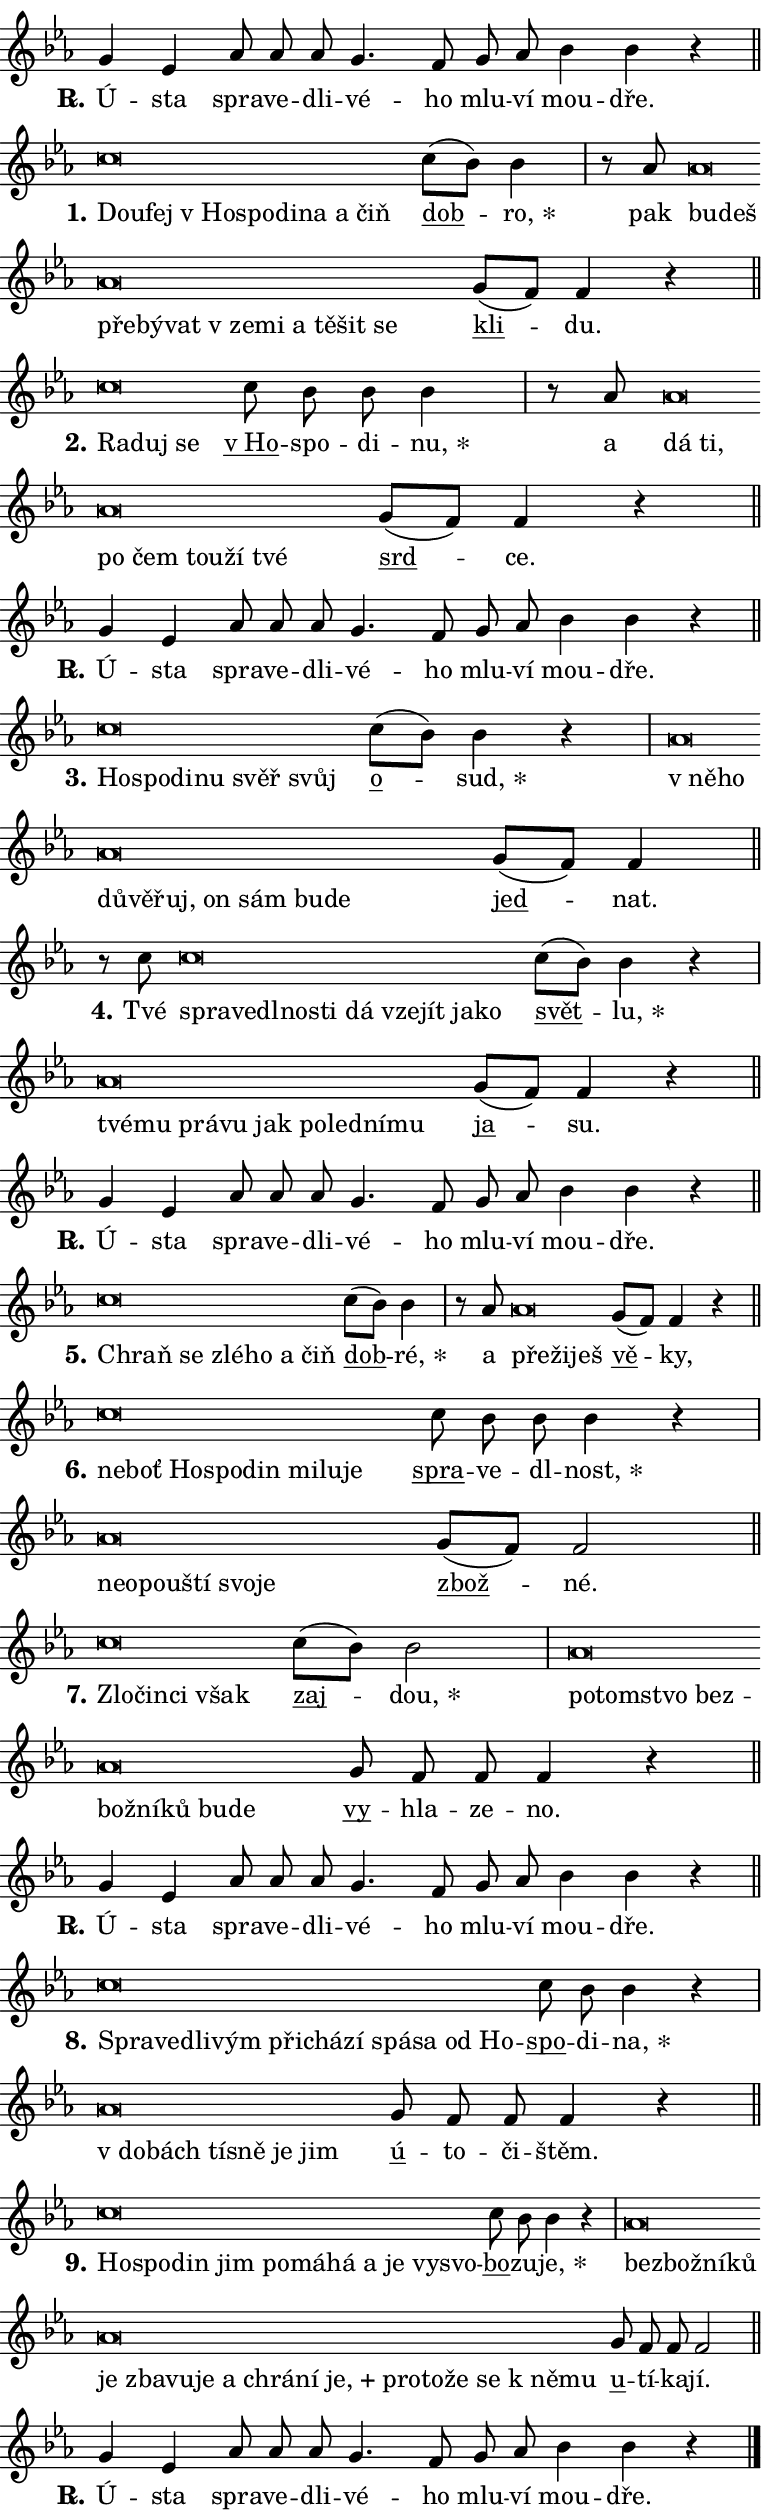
\version "2.24.0"
\header { tagline = "" }
\paper {
  indent = 0\cm
  top-margin = 0\cm
  right-margin = 0.13\cm % to fit lyric hyphens
  bottom-margin = 0\cm
  left-margin = 0\cm
  paper-width = 13\cm
  page-breaking = #ly:one-page-breaking
  system-system-spacing.basic-distance = #11
  score-system-spacing.basic-distance = #11
  ragged-last = ##f
}


%% Author: Thomas Morley
%% https://lists.gnu.org/archive/html/lilypond-user/2020-05/msg00002.html
#(define (line-position grob)
"Returns position of @var[grob} in current system:
   @code{'start}, if at first time-step
   @code{'end}, if at last time-step
   @code{'middle} otherwise
"
  (let* ((col (ly:item-get-column grob))
         (ln (ly:grob-object col 'left-neighbor))
         (rn (ly:grob-object col 'right-neighbor))
         (col-to-check-left (if (ly:grob? ln) ln col))
         (col-to-check-right (if (ly:grob? rn) rn col))
         (break-dir-left
           (and
             (ly:grob-property col-to-check-left 'non-musical #f)
             (ly:item-break-dir col-to-check-left)))
         (break-dir-right
           (and
             (ly:grob-property col-to-check-right 'non-musical #f)
             (ly:item-break-dir col-to-check-right))))
        (cond ((eqv? 1 break-dir-left) 'start)
              ((eqv? -1 break-dir-right) 'end)
              (else 'middle))))

#(define (tranparent-at-line-position vctor)
  (lambda (grob)
  "Relying on @code{line-position} select the relevant enry from @var{vctor}.
Used to determine transparency,"
    (case (line-position grob)
      ((end) (not (vector-ref vctor 0)))
      ((middle) (not (vector-ref vctor 1)))
      ((start) (not (vector-ref vctor 2))))))

noteHeadBreakVisibility =
#(define-music-function (break-visibility)(vector?)
"Makes @code{NoteHead}s transparent relying on @var{break-visibility}"
#{
  \override NoteHead.transparent =
    #(tranparent-at-line-position break-visibility)
#})

#(define delete-ledgers-for-transparent-note-heads
  (lambda (grob)
    "Reads whether a @code{NoteHead} is transparent.
If so this @code{NoteHead} is removed from @code{'note-heads} from
@var{grob}, which is supposed to be @code{LedgerLineSpanner}.
As a result ledgers are not printed for this @code{NoteHead}"
    (let* ((nhds-array (ly:grob-object grob 'note-heads))
           (nhds-list
             (if (ly:grob-array? nhds-array)
                 (ly:grob-array->list nhds-array)
                 '()))
           ;; Relies on the transparent-property being done before
           ;; Staff.LedgerLineSpanner.after-line-breaking is executed.
           ;; This is fragile ...
           (to-keep
             (remove
               (lambda (nhd)
                 (ly:grob-property nhd 'transparent #f))
               nhds-list)))
      ;; TODO find a better method to iterate over grob-arrays, similiar
      ;; to filter/remove etc for lists
      ;; For now rebuilt from scratch
      (set! (ly:grob-object grob 'note-heads)  '())
      (for-each
        (lambda (nhd)
          (ly:pointer-group-interface::add-grob grob 'note-heads nhd))
        to-keep))))

squashNotes = {
  \override NoteHead.X-extent = #'(-0.2 . 0.2)
  \override NoteHead.Y-extent = #'(-0.75 . 0)
  \override NoteHead.stencil =
    #(lambda (grob)
       (let ((pos (ly:grob-property grob 'staff-position)))
         (begin
           (if (< pos -7) (display "ERROR: Lower brevis then expected\n") (display ""))
           (if (<= pos -6) ly:text-interface::print ly:note-head::print))))
}
unSquashNotes = {
  \revert NoteHead.X-extent
  \revert NoteHead.Y-extent
  \revert NoteHead.stencil
}

hideNotes = \noteHeadBreakVisibility #begin-of-line-visible
unHideNotes = \noteHeadBreakVisibility #all-visible

% work-around for resetting accidentals
% https://lilypond.org/doc/v2.23/Documentation/notation/displaying-rhythms#unmetered-music
cadenzaMeasure = {
  \cadenzaOff
  \partial 1024 s1024
  \cadenzaOn
}

#(define-markup-command (accent layout props text) (markup?)
  "Underline accented syllable"
  (interpret-markup layout props
    #{\markup \override #'(offset . 4.3) \underline { #text }#}))

responsum = \markup \concat {
  "R" \hspace #-1.05 \path #0.1 #'((moveto 0 0.07) (lineto 0.9 0.8)) \hspace #0.05 "."
}

spaceSize = #0.6828661417322834 % exact space size for TeX Gyre Schola

\layout {
  \context {
    \Staff
    \remove "Time_signature_engraver"
    \override LedgerLineSpanner.after-line-breaking = #delete-ledgers-for-transparent-note-heads
  }
  \context {
    \Lyrics {
      \override LyricSpace.minimum-distance = \spaceSize
      \override LyricText.font-name = #"TeX Gyre Schola"
      \override LyricText.font-size = 1
      \override StanzaNumber.font-name = #"TeX Gyre Schola Bold"
      \override StanzaNumber.font-size = 1
    }
  }
  \context {
    \Score 
    \override NoteHead.text =
      #(lambda (grob) 
        (let ((pos (ly:grob-property grob 'staff-position)))
          #{\markup {
            \combine
              \halign #-0.55 \raise #(if (= pos -6) 0 0.5) \override #'(thickness . 2) \draw-line #'(3.2 . 0)
              \musicglyph "noteheads.sM1"
          }#}))
  }
}

% magnetic-lyrics.ily
%
%   written by
%     Jean Abou Samra <jean@abou-samra.fr>
%     Werner Lemberg <wl@gnu.org>
%
%   adapted by
%     Jiri Hon <jiri.hon@gmail.com>
%
% Version 2022-Apr-15

% https://www.mail-archive.com/lilypond-user@gnu.org/msg149350.html

#(define (Left_hyphen_pointer_engraver context)
   "Collect syllable-hyphen-syllable occurrences in lyrics and store
them in properties.  This engraver only looks to the left.  For
example, if the lyrics input is @code{foo -- bar}, it does the
following.

@itemize @bullet
@item
Set the @code{text} property of the @code{LyricHyphen} grob between
@q{foo} and @q{bar} to @code{foo}.

@item
Set the @code{left-hyphen} property of the @code{LyricText} grob with
text @q{foo} to the @code{LyricHyphen} grob between @q{foo} and
@q{bar}.
@end itemize

Use this auxiliary engraver in combination with the
@code{lyric-@/text::@/apply-@/magnetic-@/offset!} hook."
   (let ((hyphen #f)
         (text #f))
     (make-engraver
      (acknowledgers
       ((lyric-syllable-interface engraver grob source-engraver)
        (set! text grob)))
      (end-acknowledgers
       ((lyric-hyphen-interface engraver grob source-engraver)
        ;(when (not (grob::has-interface grob 'lyric-space-interface))
          (set! hyphen grob)));)
      ((stop-translation-timestep engraver)
       (when (and text hyphen)
         (ly:grob-set-object! text 'left-hyphen hyphen))
       (set! text #f)
       (set! hyphen #f)))))

#(define (lyric-text::apply-magnetic-offset! grob)
   "If the space between two syllables is less than the value in
property @code{LyricText@/.details@/.squash-threshold}, move the right
syllable to the left so that it gets concatenated with the left
syllable.

Use this function as a hook for
@code{LyricText@/.after-@/line-@/breaking} if the
@code{Left_@/hyphen_@/pointer_@/engraver} is active."
   (let ((hyphen (ly:grob-object grob 'left-hyphen #f)))
     (when hyphen
       (let ((left-text (ly:spanner-bound hyphen LEFT)))
         (when (grob::has-interface left-text 'lyric-syllable-interface)
           (let* ((common (ly:grob-common-refpoint grob left-text X))
                  (this-x-ext (ly:grob-extent grob common X))
                  (left-x-ext
                   (begin
                     ;; Trigger magnetism for left-text.
                     (ly:grob-property left-text 'after-line-breaking)
                     (ly:grob-extent left-text common X)))
                  ;; `delta` is the gap width between two syllables.
                  (delta (- (interval-start this-x-ext)
                            (interval-end left-x-ext)))
                  (details (ly:grob-property grob 'details))
                  (threshold (assoc-get 'squash-threshold details 0.2)))
             (when (< delta threshold)
               (let* (;; We have to manipulate the input text so that
                      ;; ligatures crossing syllable boundaries are not
                      ;; disabled.  For languages based on the Latin
                      ;; script this is essentially a beautification.
                      ;; However, for non-Western scripts it can be a
                      ;; necessity.
                      (lt (ly:grob-property left-text 'text))
                      (rt (ly:grob-property grob 'text))
                      (is-space (grob::has-interface hyphen 'lyric-space-interface))
                      (space (if is-space " " ""))
                      (extra-delta (if is-space spaceSize 0))
                      ;; Append new syllable.
                      (ltrt-space (if (and (string? lt) (string? rt))
                                (string-append lt space rt)
                                (make-concat-markup (list lt space rt))))
                      ;; Right-align `ltrt` to the right side.
                      (ltrt-space-markup (grob-interpret-markup
                               grob
                               (make-translate-markup
                                (cons (interval-length this-x-ext) 0)
                                (make-right-align-markup ltrt-space)))))
                 (begin
                   ;; Don't print `left-text`.
                   (ly:grob-set-property! left-text 'stencil #f)
                   ;; Set text and stencil (which holds all collected
                   ;; syllables so far) and shift it to the left.
                   (ly:grob-set-property! grob 'text ltrt-space)
                   (ly:grob-set-property! grob 'stencil ltrt-space-markup)
                   (ly:grob-translate-axis! grob (- (- delta extra-delta)) X))))))))))


#(define (lyric-hyphen::displace-bounds-first grob)
   ;; Make very sure this callback isn't triggered too early.
   (let ((left (ly:spanner-bound grob LEFT))
         (right (ly:spanner-bound grob RIGHT)))
     (ly:grob-property left 'after-line-breaking)
     (ly:grob-property right 'after-line-breaking)
     (ly:lyric-hyphen::print grob)))

squashThreshold = #0.4

\layout {
  \context {
    \Lyrics
    \consists #Left_hyphen_pointer_engraver
    \override LyricText.after-line-breaking =
      #lyric-text::apply-magnetic-offset!
    \override LyricHyphen.stencil = #lyric-hyphen::displace-bounds-first
    \override LyricText.details.squash-threshold = \squashThreshold
    \override LyricHyphen.minimum-distance = 0
    \override LyricHyphen.minimum-length = \squashThreshold
  }
}

squashText = \override LyricText.details.squash-threshold = 9999
unSquashText = \override LyricText.details.squash-threshold = \squashThreshold

leftText = \override LyricText.self-alignment-X = #LEFT
unLeftText = \revert LyricText.self-alignment-X

starOffset = #(lambda (grob) 
                (let ((x_offset (ly:self-alignment-interface::aligned-on-x-parent grob)))
                  (if (= x_offset 0) 0 (+ x_offset 1.2))))

star = #(define-music-function (syllable)(string?)
"Append star separator at the end of a syllable"
#{
  \once \override LyricText.X-offset = #starOffset
  \lyricmode { \markup {
    #syllable
    \override #'((font-name . "TeX Gyre Schola Bold")) \hspace #0.2 \lower #0.65 \larger "*"
  } }
#})

starAccent = #(define-music-function (syllable)(string?)
"Append star separator at the end of a syllable and make accent"
#{
  \once \override LyricText.X-offset = #starOffset
  \lyricmode { \markup {
    \accent #syllable
    \override #'((font-name . "TeX Gyre Schola Bold")) \hspace #0.2 \lower #0.65 \larger "*"
  } }
#})

breath = #(define-music-function (syllable)(string?)
"Append breathing indicator at the end of a syllable"
#{
  \lyricmode { \markup { #syllable "+" } }
#})

optionalBreath = #(define-music-function (syllable)(string?)
"Append optional breathing indicator at the end of a syllable"
#{
  \lyricmode { \markup { #syllable "(+)" } }
#})


\score {
    <<
        \new Voice = "melody" { \cadenzaOn \key es \major \relative { g'4 es as8 as as \bar "" g4. f8 \bar "" g as bes4 bes r \cadenzaMeasure \bar "||" \break } }
        \new Lyrics \lyricsto "melody" { \lyricmode { \set stanza = \responsum
Ú -- sta spra -- ve -- dli -- vé -- ho mlu -- ví mou -- dře. } }
    >>
    \layout {}
}

\score {
    <<
        \new Voice = "melody" { \cadenzaOn \key es \major \relative { \squashNotes c''\breve*1/16 \hideNotes \breve*1/16 \bar "" \breve*1/16 \bar "" \breve*1/16 \bar "" \breve*1/16 \bar "" \breve*1/16 \bar "" \breve*1/16 \breve*1/16 \bar "" \unHideNotes \unSquashNotes \bar "" c8[( bes)] bes4 \cadenzaMeasure \bar "|" r8 as8 \squashNotes as\breve*1/16 \hideNotes \breve*1/16 \bar "" \breve*1/16 \bar "" \breve*1/16 \bar "" \breve*1/16 \bar "" \breve*1/16 \bar "" \breve*1/16 \bar "" \breve*1/16 \bar "" \breve*1/16 \bar "" \breve*1/16 \breve*1/16 \bar "" \unHideNotes \unSquashNotes \bar "" g8[( f)] f4 r \cadenzaMeasure \bar "||" \break } }
        \new Lyrics \lyricsto "melody" { \lyricmode { \set stanza = "1."
\leftText Dou -- \squashText fej "v Ho" -- spo -- di -- na a čiň \unLeftText \unSquashText \markup \accent dob -- \star ro, pak \leftText bu -- \squashText deš pře -- bý -- vat "v ze" -- mi a tě -- šit se \unLeftText \unSquashText \markup \accent kli -- du. } }
    >>
    \layout {}
}

\score {
    <<
        \new Voice = "melody" { \cadenzaOn \key es \major \relative { \squashNotes c''\breve*1/16 \hideNotes \breve*1/16 \breve*1/16 \bar "" \unHideNotes \unSquashNotes \bar "" c8 bes bes bes4 \cadenzaMeasure \bar "|" r8 as8 \squashNotes as\breve*1/16 \hideNotes \breve*1/16 \bar "" \breve*1/16 \bar "" \breve*1/16 \bar "" \breve*1/16 \bar "" \breve*1/16 \breve*1/16 \bar "" \unHideNotes \unSquashNotes \bar "" g8[( f)] f4 r \cadenzaMeasure \bar "||" \break } }
        \new Lyrics \lyricsto "melody" { \lyricmode { \set stanza = "2."
\leftText Ra -- \squashText duj se \unLeftText \unSquashText \markup \accent "v Ho" -- spo -- di -- \star nu, a \leftText dá \squashText ti, po čem tou -- ží tvé \unLeftText \unSquashText \markup \accent srd -- ce. } }
    >>
    \layout {}
}

\score {
    <<
        \new Voice = "melody" { \cadenzaOn \key es \major \relative { g'4 es as8 as as \bar "" g4. f8 \bar "" g as bes4 bes r \cadenzaMeasure \bar "||" \break } }
        \new Lyrics \lyricsto "melody" { \lyricmode { \set stanza = \responsum
Ú -- sta spra -- ve -- dli -- vé -- ho mlu -- ví mou -- dře. } }
    >>
    \layout {}
}

\score {
    <<
        \new Voice = "melody" { \cadenzaOn \key es \major \relative { \squashNotes c''\breve*1/16 \hideNotes \breve*1/16 \bar "" \breve*1/16 \bar "" \breve*1/16 \bar "" \breve*1/16 \breve*1/16 \bar "" \unHideNotes \unSquashNotes \bar "" c8[( bes)] bes4 r \cadenzaMeasure \bar "|" \squashNotes as\breve*1/16 \hideNotes \breve*1/16 \bar "" \breve*1/16 \bar "" \breve*1/16 \bar "" \breve*1/16 \bar "" \breve*1/16 \bar "" \breve*1/16 \bar "" \breve*1/16 \breve*1/16 \bar "" \unHideNotes \unSquashNotes \bar "" g8[( f)] f4 \cadenzaMeasure \bar "||" \break } }
        \new Lyrics \lyricsto "melody" { \lyricmode { \set stanza = "3."
\leftText Ho -- \squashText spo -- di -- nu svěř svůj \unLeftText \unSquashText \markup \accent o -- \star sud, \leftText "v ně" -- \squashText ho dů -- vě -- řuj, on sám bu -- de \unLeftText \unSquashText \markup \accent jed -- nat. } }
    >>
    \layout {}
}

\score {
    <<
        \new Voice = "melody" { \cadenzaOn \key es \major \relative { r8 c''8 \squashNotes c\breve*1/16 \hideNotes \breve*1/16 \bar "" \breve*1/16 \bar "" \breve*1/16 \bar "" \breve*1/16 \bar "" \breve*1/16 \bar "" \breve*1/16 \bar "" \breve*1/16 \bar "" \breve*1/16 \breve*1/16 \bar "" \unHideNotes \unSquashNotes \bar "" c8[( bes)] bes4 r \cadenzaMeasure \bar "|" \squashNotes as\breve*1/16 \hideNotes \breve*1/16 \bar "" \breve*1/16 \bar "" \breve*1/16 \bar "" \breve*1/16 \bar "" \breve*1/16 \bar "" \breve*1/16 \bar "" \breve*1/16 \breve*1/16 \bar "" \unHideNotes \unSquashNotes \bar "" g8[( f)] f4 r \cadenzaMeasure \bar "||" \break } }
        \new Lyrics \lyricsto "melody" { \lyricmode { \set stanza = "4."
Tvé \leftText spra -- \squashText ve -- dl -- no -- sti dá vze -- jít ja -- ko \unLeftText \unSquashText \markup \accent svět -- \star lu, \leftText tvé -- \squashText mu prá -- vu jak po -- led -- ní -- mu \unLeftText \unSquashText \markup \accent ja -- su. } }
    >>
    \layout {}
}

\score {
    <<
        \new Voice = "melody" { \cadenzaOn \key es \major \relative { g'4 es as8 as as \bar "" g4. f8 \bar "" g as bes4 bes r \cadenzaMeasure \bar "||" \break } }
        \new Lyrics \lyricsto "melody" { \lyricmode { \set stanza = \responsum
Ú -- sta spra -- ve -- dli -- vé -- ho mlu -- ví mou -- dře. } }
    >>
    \layout {}
}

\score {
    <<
        \new Voice = "melody" { \cadenzaOn \key es \major \relative { \squashNotes c''\breve*1/16 \hideNotes \breve*1/16 \bar "" \breve*1/16 \bar "" \breve*1/16 \bar "" \breve*1/16 \breve*1/16 \bar "" \unHideNotes \unSquashNotes \bar "" c8[( bes)] bes4 \cadenzaMeasure \bar "|" r8 as8 \squashNotes as\breve*1/16 \hideNotes \breve*1/16 \breve*1/16 \bar "" \unHideNotes \unSquashNotes \bar "" g8[( f)] f4 r \cadenzaMeasure \bar "||" \break } }
        \new Lyrics \lyricsto "melody" { \lyricmode { \set stanza = "5."
\leftText Chraň \squashText se zlé -- ho a čiň \unLeftText \unSquashText \markup \accent dob -- \star ré, a \leftText pře -- \squashText ži -- ješ \unLeftText \unSquashText \markup \accent vě -- ky, } }
    >>
    \layout {}
}

\score {
    <<
        \new Voice = "melody" { \cadenzaOn \key es \major \relative { \squashNotes c''\breve*1/16 \hideNotes \breve*1/16 \bar "" \breve*1/16 \bar "" \breve*1/16 \bar "" \breve*1/16 \bar "" \breve*1/16 \bar "" \breve*1/16 \breve*1/16 \bar "" \unHideNotes \unSquashNotes \bar "" c8 bes bes bes4 r \cadenzaMeasure \bar "|" \squashNotes as\breve*1/16 \hideNotes \breve*1/16 \bar "" \breve*1/16 \bar "" \breve*1/16 \bar "" \breve*1/16 \breve*1/16 \bar "" \unHideNotes \unSquashNotes \bar "" g8[( f)] f2 \cadenzaMeasure \bar "||" \break } }
        \new Lyrics \lyricsto "melody" { \lyricmode { \set stanza = "6."
\leftText ne -- \squashText boť Ho -- spo -- din mi -- lu -- je \unLeftText \unSquashText \markup \accent spra -- ve -- dl -- \star nost, \leftText ne -- \squashText o -- pou -- ští svo -- je \unLeftText \unSquashText \markup \accent zbož -- né. } }
    >>
    \layout {}
}

\score {
    <<
        \new Voice = "melody" { \cadenzaOn \key es \major \relative { \squashNotes c''\breve*1/16 \hideNotes \breve*1/16 \bar "" \breve*1/16 \breve*1/16 \bar "" \unHideNotes \unSquashNotes \bar "" c8[( bes)] bes2 \cadenzaMeasure \bar "|" \squashNotes as\breve*1/16 \hideNotes \breve*1/16 \bar "" \breve*1/16 \bar "" \breve*1/16 \bar "" \breve*1/16 \bar "" \breve*1/16 \bar "" \breve*1/16 \bar "" \breve*1/16 \breve*1/16 \bar "" \unHideNotes \unSquashNotes \bar "" g8 f f f4 r \cadenzaMeasure \bar "||" \break } }
        \new Lyrics \lyricsto "melody" { \lyricmode { \set stanza = "7."
\leftText Zlo -- \squashText čin -- ci však \unLeftText \unSquashText \markup \accent zaj -- \star dou, \leftText po -- \squashText tom -- stvo bez -- bož -- ní -- ků bu -- de \unLeftText \unSquashText \markup \accent vy -- hla -- ze -- no. } }
    >>
    \layout {}
}

\score {
    <<
        \new Voice = "melody" { \cadenzaOn \key es \major \relative { g'4 es as8 as as \bar "" g4. f8 \bar "" g as bes4 bes r \cadenzaMeasure \bar "||" \break } }
        \new Lyrics \lyricsto "melody" { \lyricmode { \set stanza = \responsum
Ú -- sta spra -- ve -- dli -- vé -- ho mlu -- ví mou -- dře. } }
    >>
    \layout {}
}

\score {
    <<
        \new Voice = "melody" { \cadenzaOn \key es \major \relative { \squashNotes c''\breve*1/16 \hideNotes \breve*1/16 \bar "" \breve*1/16 \bar "" \breve*1/16 \bar "" \breve*1/16 \bar "" \breve*1/16 \bar "" \breve*1/16 \bar "" \breve*1/16 \bar "" \breve*1/16 \bar "" \breve*1/16 \breve*1/16 \bar "" \unHideNotes \unSquashNotes \bar "" c8 bes bes4 r \cadenzaMeasure \bar "|" \squashNotes as\breve*1/16 \hideNotes \breve*1/16 \bar "" \breve*1/16 \bar "" \breve*1/16 \bar "" \breve*1/16 \breve*1/16 \bar "" \unHideNotes \unSquashNotes \bar "" g8 f f f4 r \cadenzaMeasure \bar "||" \break } }
        \new Lyrics \lyricsto "melody" { \lyricmode { \set stanza = "8."
\leftText Spra -- \squashText ve -- dli -- vým při -- chá -- zí spá -- sa od Ho -- \unLeftText \unSquashText \markup \accent spo -- di -- \star na, \leftText "v do" -- \squashText bách tí -- sně je jim \unLeftText \unSquashText \markup \accent ú -- to -- či -- štěm. } }
    >>
    \layout {}
}

\score {
    <<
        \new Voice = "melody" { \cadenzaOn \key es \major \relative { \squashNotes c''\breve*1/16 \hideNotes \breve*1/16 \bar "" \breve*1/16 \bar "" \breve*1/16 \bar "" \breve*1/16 \bar "" \breve*1/16 \bar "" \breve*1/16 \bar "" \breve*1/16 \bar "" \breve*1/16 \bar "" \breve*1/16 \breve*1/16 \bar "" \unHideNotes \unSquashNotes \bar "" c8 bes bes4 r \cadenzaMeasure \bar "|" \squashNotes as\breve*1/16 \hideNotes \breve*1/16 \bar "" \breve*1/16 \bar "" \breve*1/16 \bar "" \breve*1/16 \bar "" \breve*1/16 \bar "" \breve*1/16 \bar "" \breve*1/16 \bar "" \breve*1/16 \bar "" \breve*1/16 \bar "" \breve*1/16 \bar "" \breve*1/16 \bar "" \breve*1/16 \bar "" \breve*1/16 \bar "" \breve*1/16 \bar "" \breve*1/16 \bar "" \breve*1/16 \breve*1/16 \bar "" \unHideNotes \unSquashNotes \bar "" g8 f f f2 \cadenzaMeasure \bar "||" \break } }
        \new Lyrics \lyricsto "melody" { \lyricmode { \set stanza = "9."
\leftText Ho -- \squashText spo -- din jim po -- má -- há a je vy -- svo -- \unLeftText \unSquashText \markup \accent bo -- zu -- \star je, \leftText bez -- \squashText bož -- ní -- ků je zba -- vu -- je a chrá -- ní \breath "je," pro -- to -- že se "k ně" -- mu \unLeftText \unSquashText \markup \accent u -- tí -- ka -- jí. } }
    >>
    \layout {}
}

\score {
    <<
        \new Voice = "melody" { \cadenzaOn \key es \major \relative { g'4 es as8 as as \bar "" g4. f8 \bar "" g as bes4 bes r \cadenzaMeasure \bar "||" \break } \bar "|." }
        \new Lyrics \lyricsto "melody" { \lyricmode { \set stanza = \responsum
Ú -- sta spra -- ve -- dli -- vé -- ho mlu -- ví mou -- dře. } }
    >>
    \layout {}
}
